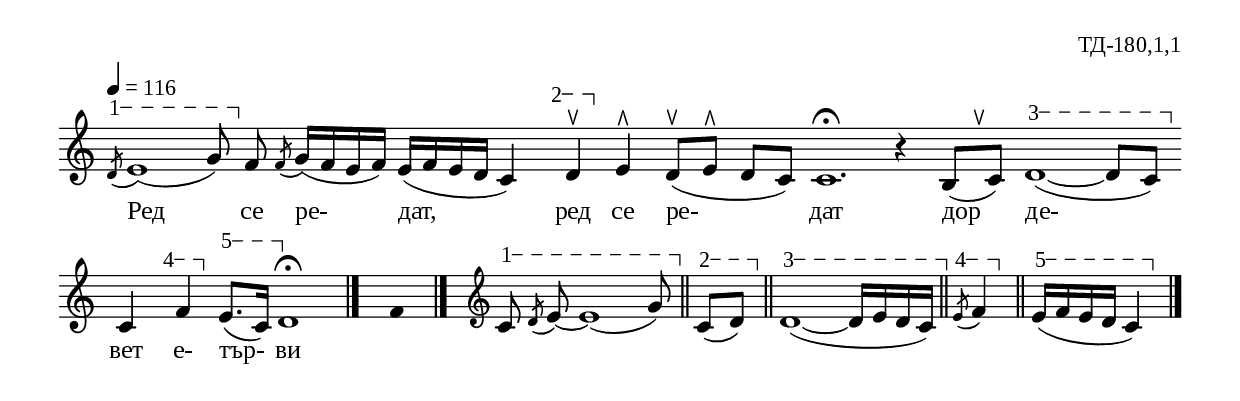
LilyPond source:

%{
td_180_1_01
%}

\include "td-preamble.ly"

\score {
\relative c' {
\tempo 4 = 116
\cadenzaOn
\varA
\acciaccatura d8\startTextSpan e1( g8\stopTextSpan) 
f\noBeam \acciaccatura f g16[( f e f]) e[( f e d] c4)
\varB
s4\startTextSpan d4\stopTextSpan^\ltoe
e^\rtoe d8^\ltoe[( e^\rtoe] d[ c]) c1.\fermata r4 b8[( s^\ltoe c]) 
\varC
d1\startTextSpan(~ d8[ c\stopTextSpan])
\bar ""
c4
\varD
s4\startTextSpan f\stopTextSpan
\varE 
 e8.\startTextSpan[( c16\stopTextSpan]) 
 d1\fermata
 \bar "|." 
s4 \fixB f \fixC
 \bar "|." 
s16 \clef treble
\varA
c8\startTextSpan\noBeam \acciaccatura d8 e8~ e1( g8\stopTextSpan) \bar "||"
\varB
c,8\startTextSpan[( d\stopTextSpan]) \bar "||" 
\varC
d1\startTextSpan(~ d16[ e d c\stopTextSpan]) \bar "||" 
\varD
\acciaccatura e8\startTextSpan f4\stopTextSpan \bar "||" 
\varE 
 e16\startTextSpan[( f e d] c4\stopTextSpan)
 \bar "|."  
}
\addlyrics { Ред се ре- дат, ред се ре- дат дор де- вет е- тър- ви  }
%
\layout {
   \context { 
	    \Staff \remove "Time_signature_engraver" } 
  indent = #0
  line-width = 190\mm
  ragged-right=##f
}
%
\midi { 
	\context {
		\Score tempoWholesPerMinute = #(ly:make-moment 116 4)
		}
	}
}
%
\header{
  opus = "ТД-180,1,1"
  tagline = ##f
}


